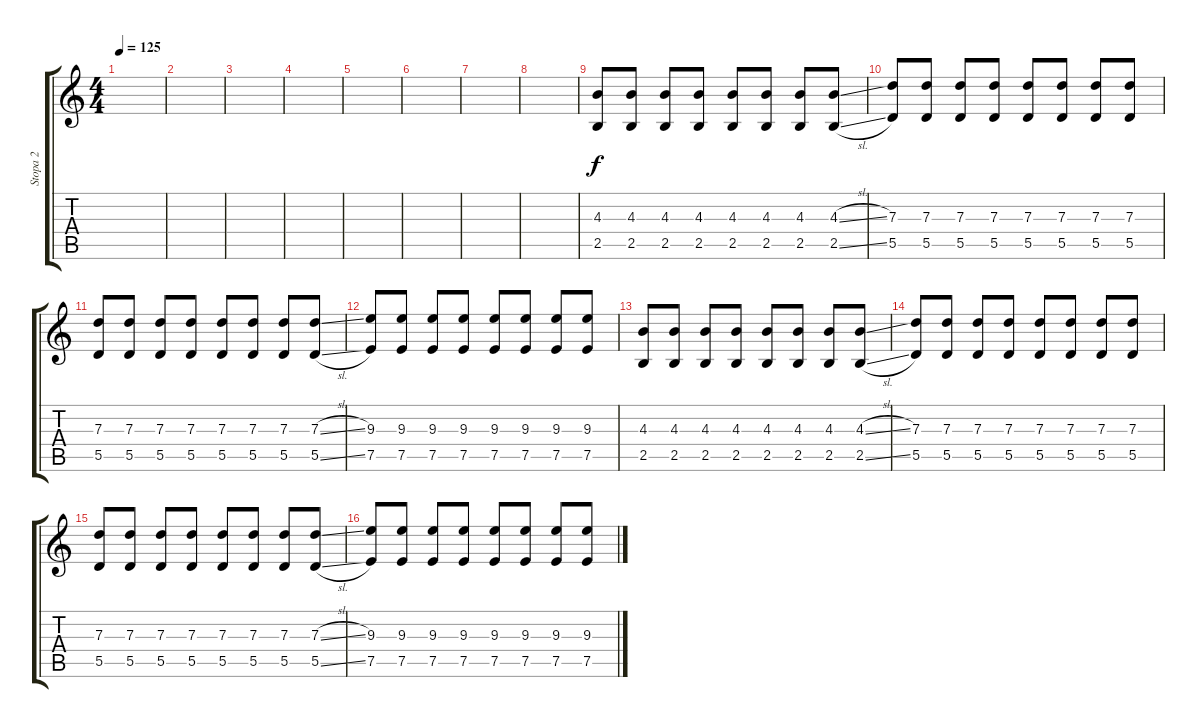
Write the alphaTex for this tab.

\track ("Stopa 2" "Stopa 2") {instrument overdrivenguitar}
\staff {score tabs}
\tuning (E4 B3 G3 D3 A2 E2) {hide}
\ts (4 4)
\tempo 125
\clef g2
\ks c
|
|
|
|
|
|
|
|
(4.3 2.5).8 (4.3 2.5).8 (4.3 2.5).8 (4.3 2.5).8 (4.3 2.5).8 (4.3 2.5).8 (4.3 2.5).8 (4.3{sl} 2.5{sl}).8 |
(7.3 5.5).8 (7.3 5.5).8 (7.3 5.5).8 (7.3 5.5).8 (7.3 5.5).8 (7.3 5.5).8 (7.3 5.5).8 (7.3 5.5).8 |
(7.3 5.5).8 (7.3 5.5).8 (7.3 5.5).8 (7.3 5.5).8 (7.3 5.5).8 (7.3 5.5).8 (7.3 5.5).8 (7.3{sl} 5.5{sl}).8 |
(9.3 7.5).8 (9.3 7.5).8 (9.3 7.5).8 (9.3 7.5).8 (9.3 7.5).8 (9.3 7.5).8 (9.3 7.5).8 (9.3 7.5).8 |
(4.3 2.5).8 (4.3 2.5).8 (4.3 2.5).8 (4.3 2.5).8 (4.3 2.5).8 (4.3 2.5).8 (4.3 2.5).8 (4.3{sl} 2.5{sl}).8 |
(7.3 5.5).8 (7.3 5.5).8 (7.3 5.5).8 (7.3 5.5).8 (7.3 5.5).8 (7.3 5.5).8 (7.3 5.5).8 (7.3 5.5).8 |
(7.3 5.5).8 (7.3 5.5).8 (7.3 5.5).8 (7.3 5.5).8 (7.3 5.5).8 (7.3 5.5).8 (7.3 5.5).8 (7.3{sl} 5.5{sl}).8 |
(9.3 7.5).8 (9.3 7.5).8 (9.3 7.5).8 (9.3 7.5).8 (9.3 7.5).8 (9.3 7.5).8 (9.3 7.5).8 (9.3 7.5).8
